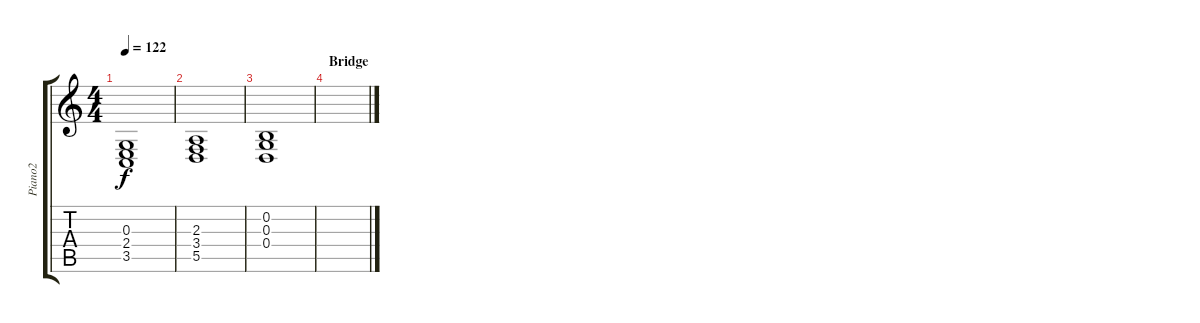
\track ("Piano2" "Piano2") {instrument acousticgrandpiano}
\staff {score tabs}
\tuning (E4 B3 G3 D3 A2 E2) {hide}
\ts (4 4)
\tempo 122
\clef g2
\ks c
(0.3 2.4 3.5).1{dy f} |
(2.3 3.4 5.5).1 |
(0.2 0.3 0.4).1 |
\section ("" "Bridge")
